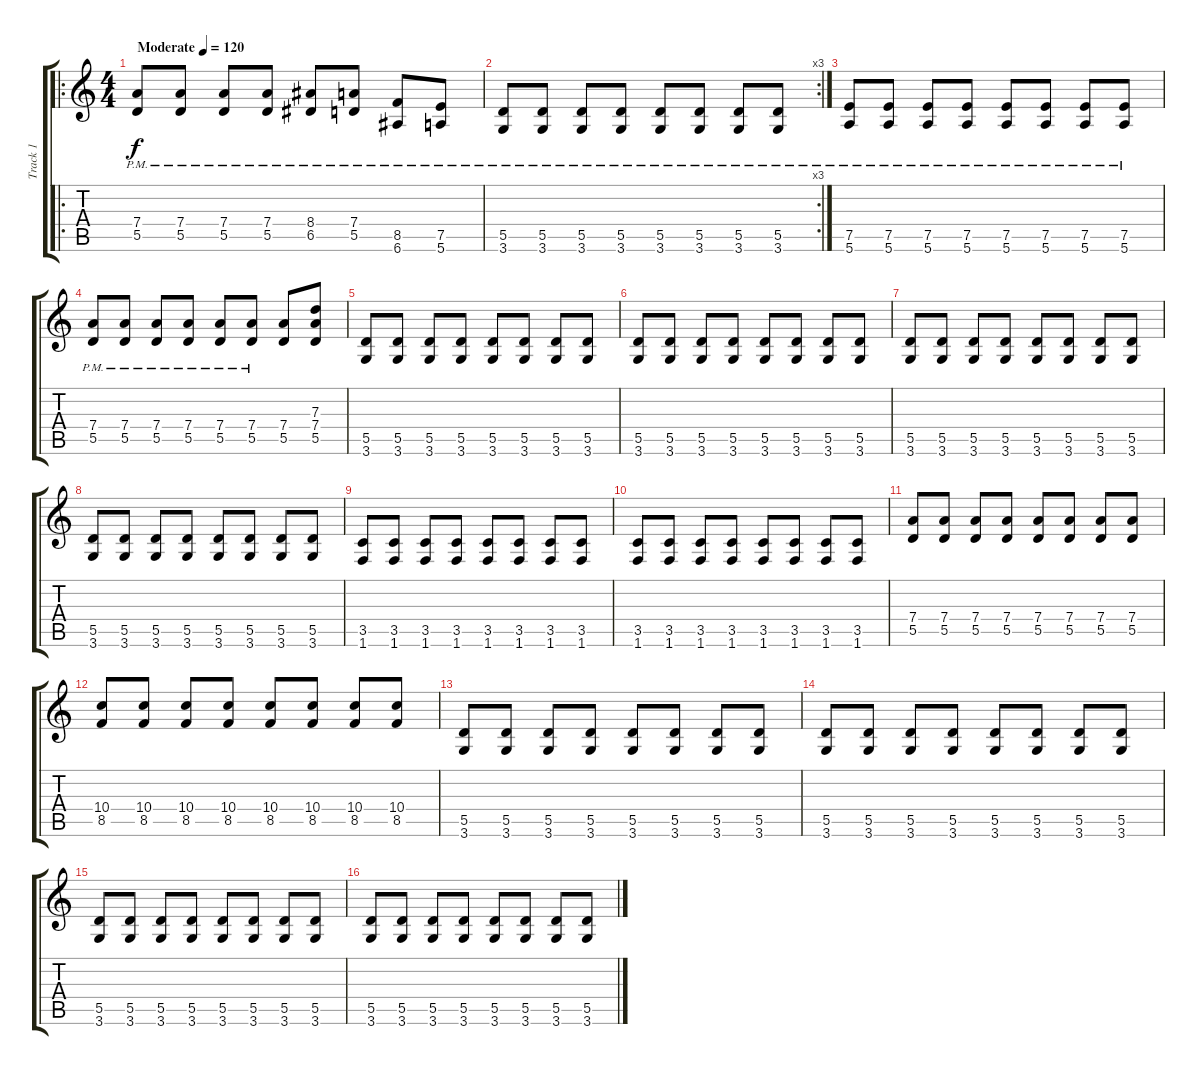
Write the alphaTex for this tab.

\track ("Track 1" "Track 1") {instrument distortionguitar}
\staff {score tabs}
\tuning (E4 B3 G3 D3 A2 E2) {hide}
\ro
\ts (4 4)
\tempo (120 "Moderate")
\clef g2
\ks c
(7.4{pm} 5.5{pm}).8{dy f instrument distortionguitar} (7.4{pm} 5.5{pm}).8 (7.4{pm} 5.5{pm}).8 (7.4{pm} 5.5{pm}).8 (8.4{pm} 6.5{pm}).8 (7.4{pm} 5.5{pm}).8 (8.5{pm} 6.6{pm}).8 (7.5{pm} 5.6{pm}).8 |
\rc 3
(5.5{pm} 3.6{pm}).8 (5.5{pm} 3.6{pm}).8 (5.5{pm} 3.6{pm}).8 (5.5{pm} 3.6{pm}).8 (5.5{pm} 3.6{pm}).8 (5.5{pm} 3.6{pm}).8 (5.5{pm} 3.6{pm}).8 (5.5{pm} 3.6{pm}).8 |
(7.5{pm} 5.6{pm}).8 (7.5{pm} 5.6{pm}).8 (7.5{pm} 5.6{pm}).8 (7.5{pm} 5.6{pm}).8 (7.5{pm} 5.6{pm}).8 (7.5{pm} 5.6{pm}).8 (7.5{pm} 5.6{pm}).8 (7.5{pm} 5.6{pm}).8 |
(7.4{pm} 5.5{pm}).8 (7.4{pm} 5.5{pm}).8 (7.4{pm} 5.5{pm}).8 (7.4{pm} 5.5{pm}).8 (7.4{pm} 5.5{pm}).8 (7.4{pm} 5.5{pm}).8 (7.4 5.5).8 (7.3 7.4 5.5).8 |
(5.5 3.6).8 (5.5 3.6).8 (5.5 3.6).8 (5.5 3.6).8 (5.5 3.6).8 (5.5 3.6).8 (5.5 3.6).8 (5.5 3.6).8 |
(5.5 3.6).8 (5.5 3.6).8 (5.5 3.6).8 (5.5 3.6).8 (5.5 3.6).8 (5.5 3.6).8 (5.5 3.6).8 (5.5 3.6).8 |
(5.5 3.6).8 (5.5 3.6).8 (5.5 3.6).8 (5.5 3.6).8 (5.5 3.6).8 (5.5 3.6).8 (5.5 3.6).8 (5.5 3.6).8 |
(5.5 3.6).8 (5.5 3.6).8 (5.5 3.6).8 (5.5 3.6).8 (5.5 3.6).8 (5.5 3.6).8 (5.5 3.6).8 (5.5 3.6).8 |
(3.5 1.6).8 (3.5 1.6).8 (3.5 1.6).8 (3.5 1.6).8 (3.5 1.6).8 (3.5 1.6).8 (3.5 1.6).8 (3.5 1.6).8 |
(3.5 1.6).8 (3.5 1.6).8 (3.5 1.6).8 (3.5 1.6).8 (3.5 1.6).8 (3.5 1.6).8 (3.5 1.6).8 (3.5 1.6).8 |
(7.4 5.5).8 (7.4 5.5).8 (7.4 5.5).8 (7.4 5.5).8 (7.4 5.5).8 (7.4 5.5).8 (7.4 5.5).8 (7.4 5.5).8 |
(10.4 8.5).8 (10.4 8.5).8 (10.4 8.5).8 (10.4 8.5).8 (10.4 8.5).8 (10.4 8.5).8 (10.4 8.5).8 (10.4 8.5).8 |
(5.5 3.6).8 (5.5 3.6).8 (5.5 3.6).8 (5.5 3.6).8 (5.5 3.6).8 (5.5 3.6).8 (5.5 3.6).8 (5.5 3.6).8 |
(5.5 3.6).8 (5.5 3.6).8 (5.5 3.6).8 (5.5 3.6).8 (5.5 3.6).8 (5.5 3.6).8 (5.5 3.6).8 (5.5 3.6).8 |
(5.5 3.6).8 (5.5 3.6).8 (5.5 3.6).8 (5.5 3.6).8 (5.5 3.6).8 (5.5 3.6).8 (5.5 3.6).8 (5.5 3.6).8 |
(5.5 3.6).8 (5.5 3.6).8 (5.5 3.6).8 (5.5 3.6).8 (5.5 3.6).8 (5.5 3.6).8 (5.5 3.6).8 (5.5 3.6).8
